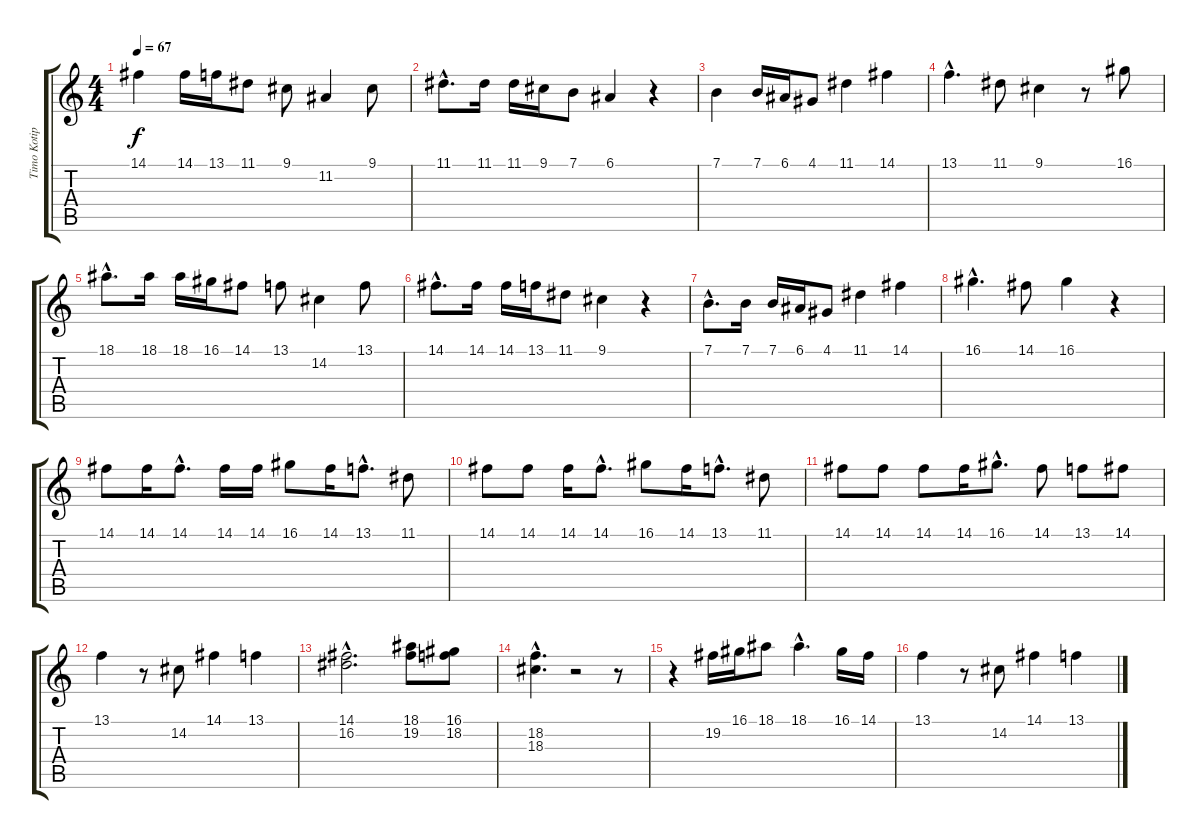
\track ("Timo Kotipelto" "Timo Kotip") {instrument lead3calliope}
\staff {score tabs}
\tuning (E4 B3 G3 D3 A2 E2) {hide}
\ts (4 4)
\tempo 67
\clef g2
\ks c
14.1.4{dy f} 14.1.16 13.1.16 11.1.8 9.1.8 11.2.4 9.1.8 |
11.1{hac}.8{d} 11.1.16 11.1.16 9.1.16 7.1.8 6.1.4 r.4 |
7.1.4 7.1.16 6.1.16 4.1.8 11.1.4 14.1.4 |
13.1{hac}.4{d} 11.1.8 9.1.4 r.8 16.1.8 |
18.1{hac}.8{d} 18.1.16 18.1.16 16.1.16 14.1.8 13.1.8 14.2.4 13.1.8 |
14.1{hac}.8{d} 14.1.16 14.1.16 13.1.16 11.1.8 9.1.4 r.4 |
7.1{hac}.8{d} 7.1.16 7.1.16 6.1.16 4.1.8 11.1.4 14.1.4 |
16.1{hac}.4{d} 14.1.8 16.1.4 r.4 |
14.1.8 14.1.16 14.1{hac}.8{d} 14.1.16 14.1.16 16.1.8 14.1.16 13.1{hac}.8{d} 11.1.8 |
14.1.8 14.1.8 14.1.16 14.1{hac}.8{d} 16.1.8 14.1.16 13.1{hac}.8{d} 11.1.8 |
14.1.8 14.1.8 14.1.8 14.1.16 16.1{hac}.8{d} 14.1.8 13.1.8 14.1.8 |
13.1.4 r.8 14.2.8 14.1.4 13.1.4 |
(14.1{hac} 16.2{hac}).2{d} (18.1 19.2).8 (16.1 18.2).8 |
(18.2{hac} 18.3{hac}).4{d} r.2 r.8 |
r.4 19.2.16 16.1.16 18.1.8 18.1{hac}.4{d} 16.1.16 14.1.16 |
13.1.4 r.8 14.2.8 14.1.4 13.1.4
